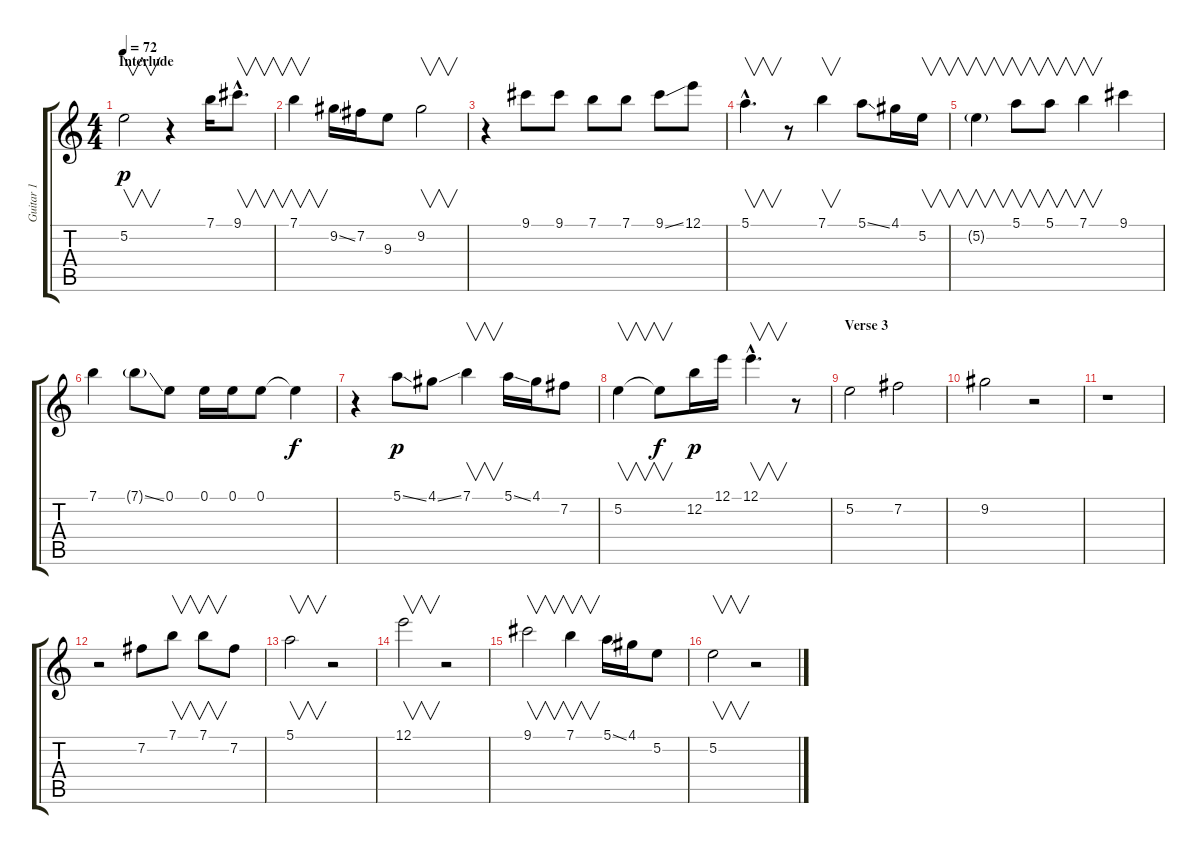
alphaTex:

\track ("Guitar 1 " "Guitar 1 ") {instrument acousticguitarnylon}
\staff {score tabs}
\tuning (E4 B3 G3 D3 A2 E2) {hide}
\ts (4 4)
\section ("" "Interlude")
\tempo 72
\clef g2
\ks c
5.2.2{v dy p} r.4 7.1.16 9.1{hac}.8{v d} |
7.1.4{v} 9.2{ss}.16 7.2.16 9.3.8 9.2.2{v} |
r.4 9.1.8 9.1.8 7.1.8 7.1.8 9.1{ss}.8 12.1.8 |
5.1{hac}.4{v d} r.8 7.1.4{v} 5.1{ss}.8 4.1.16 5.2.16{v} |
5.2{g}.4{v} 5.1.8{v} 5.1.8{v} 7.1.4{v} 9.1.4 |
7.1.4 7.1{ss g}.8 0.1.8 0.1.16 0.1.16 0.1.8 0.1{t}.4{dy f} |
r.4 5.1{ss}.8{dy p} 4.1{ss}.8 7.1.4{v} 5.1{ss}.16 4.1.16 7.2.8 |
5.2.4{v} 5.2{t}.8{v dy f} 12.2.16{dy p} 12.1.16 12.1{hac}.4{v d} r.8 |
\section ("" "Verse 3")
5.2.2 7.2.2 |
9.2.2 r.2 |
r.1 |
r.2 7.2.8 7.1.8{v} 7.1.8{v} 7.2.8 |
5.1.2{v} r.2 |
12.1.2{v} r.2 |
9.1.2{v} 7.1.4{v} 5.1{ss}.16 4.1.16 5.2.8 |
5.2.2{v} r.2
